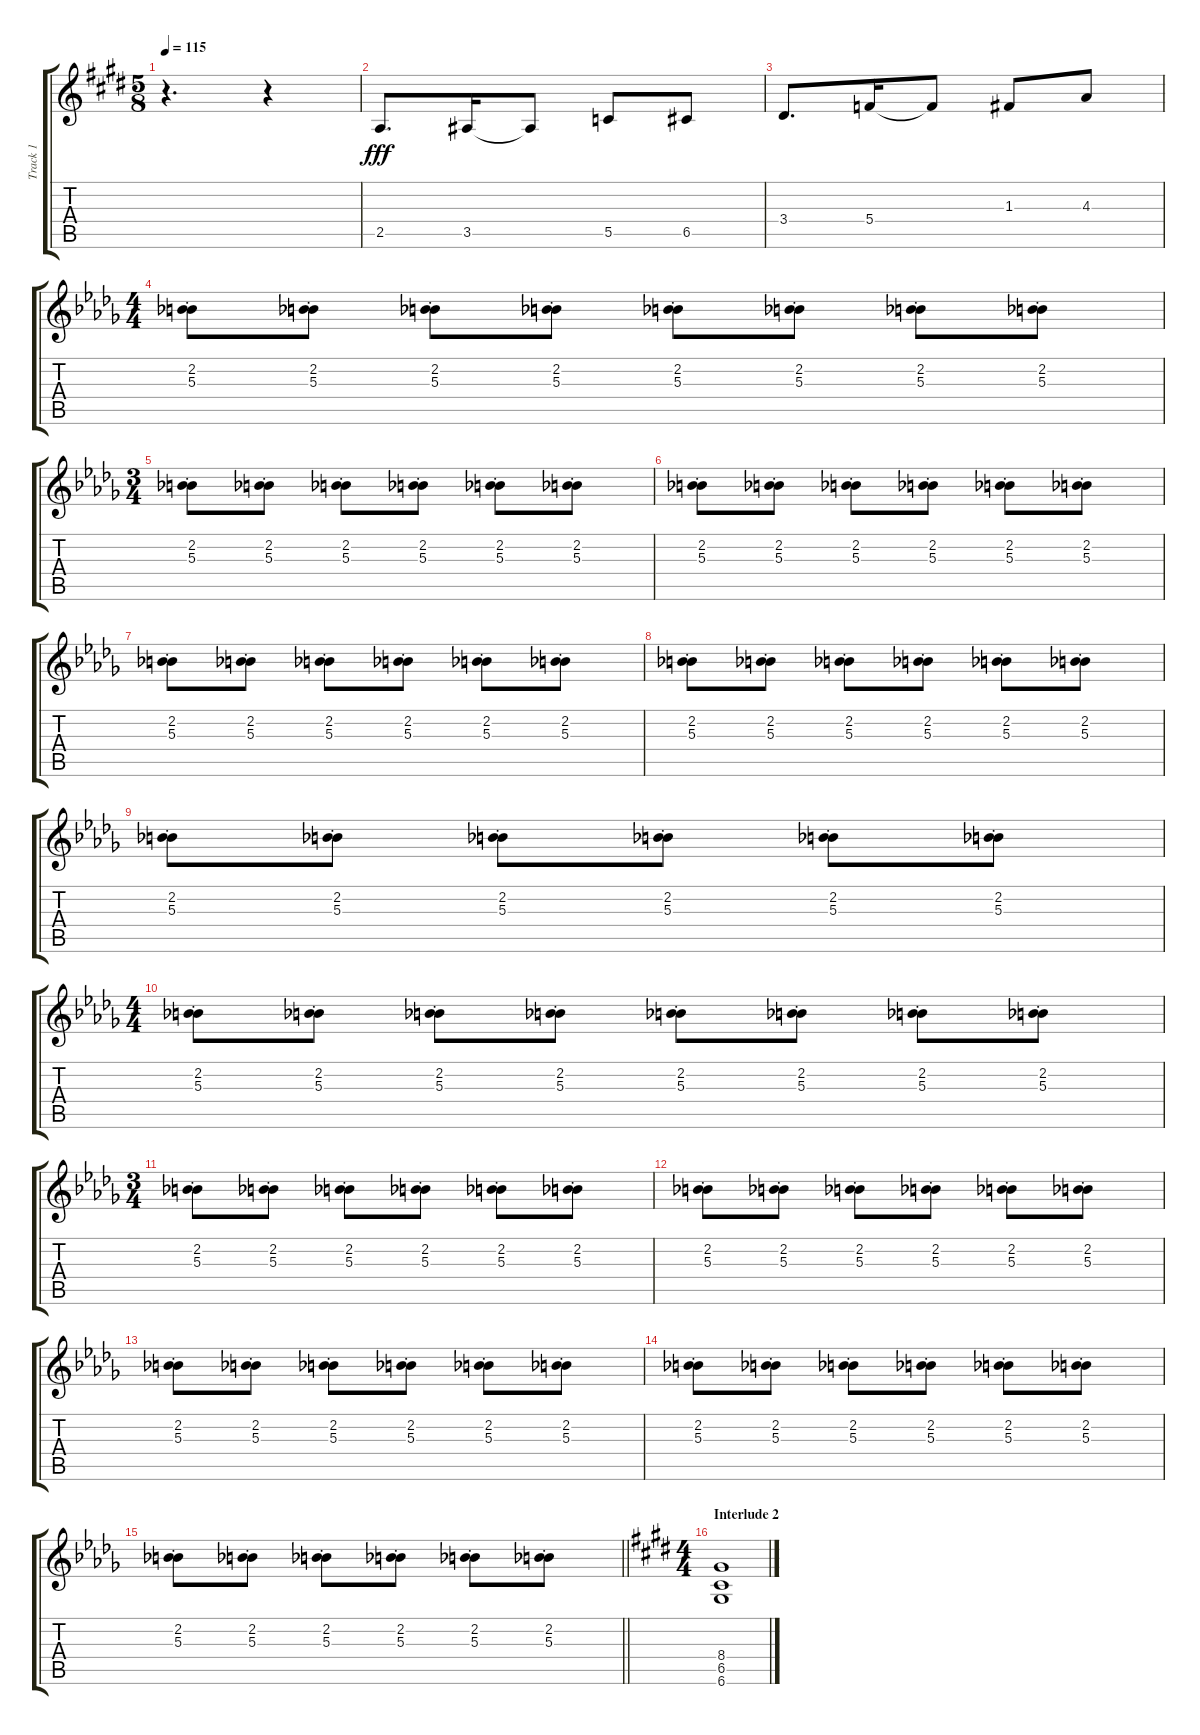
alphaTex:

\track ("Track 1" "Track 1") {instrument distortionguitar}
\staff {score tabs}
\tuning (D4 A3 F3 C3 G2 D2) {hide}
\ts (5 8)
\tempo 115
\clef g2
\ks c#minor
r.4{d dy fff} r.4 |
2.5.8{d} 3.5.16 3.5{t}.8 5.5.8 6.5.8 |
3.4.8{d} 5.4.16 5.4{t}.8 1.3.8 4.3.8 |
\ts (4 4)
\ks bbminor
(2.2{st} 5.3{st}).8 (2.2{st} 5.3{st}).8 (2.2{st} 5.3{st}).8 (2.2{st} 5.3{st}).8 (2.2{st} 5.3{st}).8 (2.2{st} 5.3{st}).8 (2.2{st} 5.3{st}).8 (2.2{st} 5.3{st}).8 |
\ts (3 4)
(2.2{st} 5.3{st}).8 (2.2{st} 5.3{st}).8 (2.2{st} 5.3{st}).8 (2.2{st} 5.3{st}).8 (2.2{st} 5.3{st}).8 (2.2{st} 5.3{st}).8 |
(2.2{st} 5.3{st}).8 (2.2{st} 5.3{st}).8 (2.2{st} 5.3{st}).8 (2.2{st} 5.3{st}).8 (2.2{st} 5.3{st}).8 (2.2{st} 5.3{st}).8 |
(2.2{st} 5.3{st}).8 (2.2{st} 5.3{st}).8 (2.2{st} 5.3{st}).8 (2.2{st} 5.3{st}).8 (2.2{st} 5.3{st}).8 (2.2{st} 5.3{st}).8 |
(2.2{st} 5.3{st}).8 (2.2{st} 5.3{st}).8 (2.2{st} 5.3{st}).8 (2.2{st} 5.3{st}).8 (2.2{st} 5.3{st}).8 (2.2{st} 5.3{st}).8 |
(2.2{st} 5.3{st}).8 (2.2{st} 5.3{st}).8 (2.2{st} 5.3{st}).8 (2.2{st} 5.3{st}).8 (2.2{st} 5.3{st}).8 (2.2{st} 5.3{st}).8 |
\ts (4 4)
(2.2{st} 5.3{st}).8 (2.2{st} 5.3{st}).8 (2.2{st} 5.3{st}).8 (2.2{st} 5.3{st}).8 (2.2{st} 5.3{st}).8 (2.2{st} 5.3{st}).8 (2.2{st} 5.3{st}).8 (2.2{st} 5.3{st}).8 |
\ts (3 4)
(2.2{st} 5.3{st}).8 (2.2{st} 5.3{st}).8 (2.2{st} 5.3{st}).8 (2.2{st} 5.3{st}).8 (2.2{st} 5.3{st}).8 (2.2{st} 5.3{st}).8 |
(2.2{st} 5.3{st}).8 (2.2{st} 5.3{st}).8 (2.2{st} 5.3{st}).8 (2.2{st} 5.3{st}).8 (2.2{st} 5.3{st}).8 (2.2{st} 5.3{st}).8 |
(2.2{st} 5.3{st}).8 (2.2{st} 5.3{st}).8 (2.2{st} 5.3{st}).8 (2.2{st} 5.3{st}).8 (2.2{st} 5.3{st}).8 (2.2{st} 5.3{st}).8 |
(2.2{st} 5.3{st}).8 (2.2{st} 5.3{st}).8 (2.2{st} 5.3{st}).8 (2.2{st} 5.3{st}).8 (2.2{st} 5.3{st}).8 (2.2{st} 5.3{st}).8 |
\barLineRight lightlight
(2.2{st} 5.3{st}).8 (2.2{st} 5.3{st}).8 (2.2{st} 5.3{st}).8 (2.2{st} 5.3{st}).8 (2.2{st} 5.3{st}).8 (2.2{st} 5.3{st}).8 |
\ts (4 4)
\section ("" "Interlude 2")
\ks c#minor
(8.4 6.5 6.6).1
